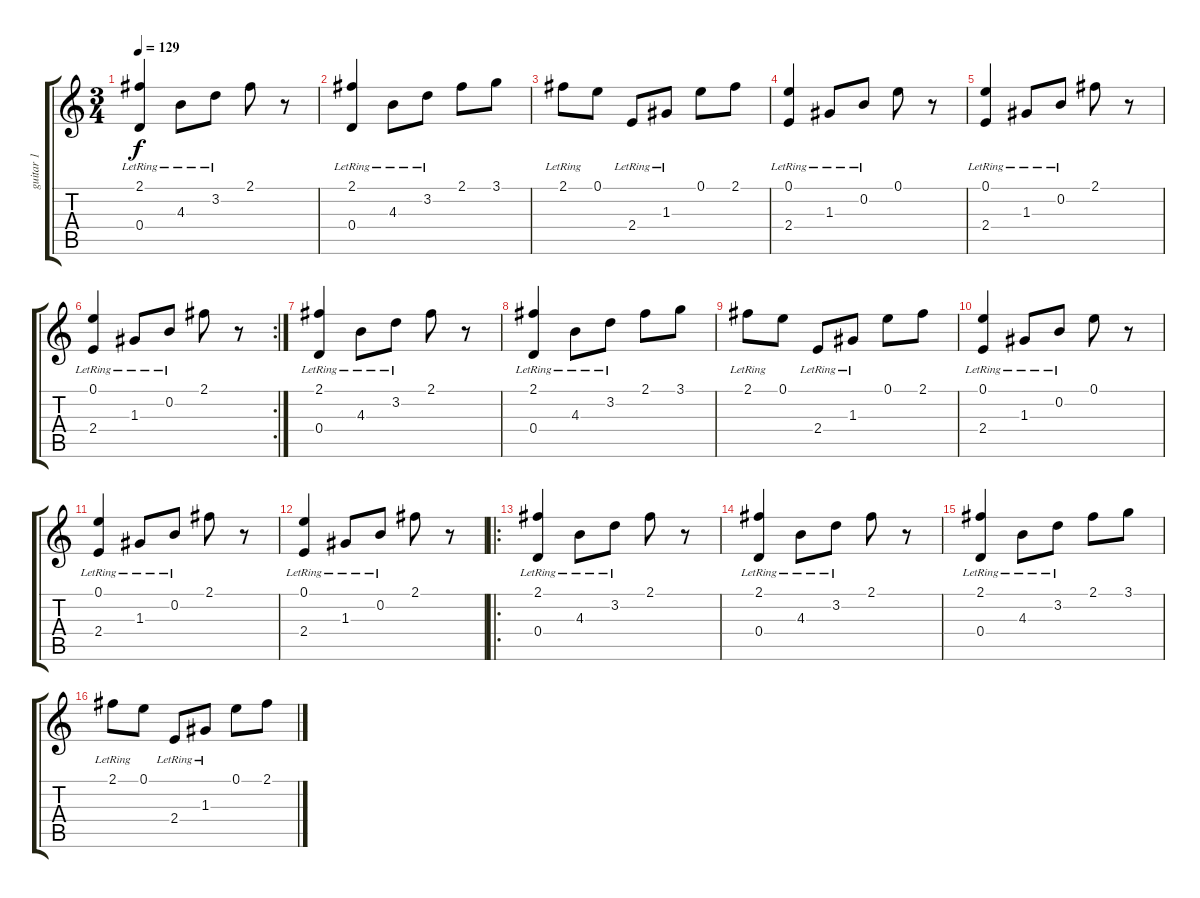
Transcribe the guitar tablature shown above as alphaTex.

\track ("guitar 1" "guitar 1") {instrument acousticguitarnylon}
\staff {score tabs}
\tuning (E4 B3 G3 D3 A2 E2) {hide}
\ts (3 4)
\tempo 129
\clef g2
\ks c
(2.1{lr} 0.4{lr}).4{dy f} 4.3{lr}.8 3.2{lr}.8 2.1.8 r.8 |
(2.1{lr} 0.4{lr}).4 4.3{lr}.8 3.2{lr}.8 2.1.8 3.1.8 |
2.1{lr}.8 0.1.8 2.4{lr}.8 1.3{lr}.8 0.1.8 2.1.8 |
(0.1{lr} 2.4{lr}).4 1.3{lr}.8 0.2{lr}.8 0.1.8 r.8 |
(0.1{lr} 2.4{lr}).4 1.3{lr}.8 0.2{lr}.8 2.1.8 r.8 |
\rc 2
(0.1{lr} 2.4{lr}).4 1.3{lr}.8 0.2{lr}.8 2.1.8 r.8 |
(2.1{lr} 0.4{lr}).4 4.3{lr}.8 3.2{lr}.8 2.1.8 r.8 |
(2.1{lr} 0.4{lr}).4 4.3{lr}.8 3.2{lr}.8 2.1.8 3.1.8 |
2.1{lr}.8 0.1.8 2.4{lr}.8 1.3{lr}.8 0.1.8 2.1.8 |
(0.1{lr} 2.4{lr}).4 1.3{lr}.8 0.2{lr}.8 0.1.8 r.8 |
(0.1{lr} 2.4{lr}).4 1.3{lr}.8 0.2{lr}.8 2.1.8 r.8 |
(0.1{lr} 2.4{lr}).4 1.3{lr}.8 0.2{lr}.8 2.1.8 r.8 |
\ro
(2.1{lr} 0.4{lr}).4 4.3{lr}.8 3.2{lr}.8 2.1.8 r.8 |
(2.1{lr} 0.4{lr}).4 4.3{lr}.8 3.2{lr}.8 2.1.8 r.8 |
(2.1{lr} 0.4{lr}).4 4.3{lr}.8 3.2{lr}.8 2.1.8 3.1.8 |
2.1{lr}.8 0.1.8 2.4{lr}.8 1.3{lr}.8 0.1.8 2.1.8
